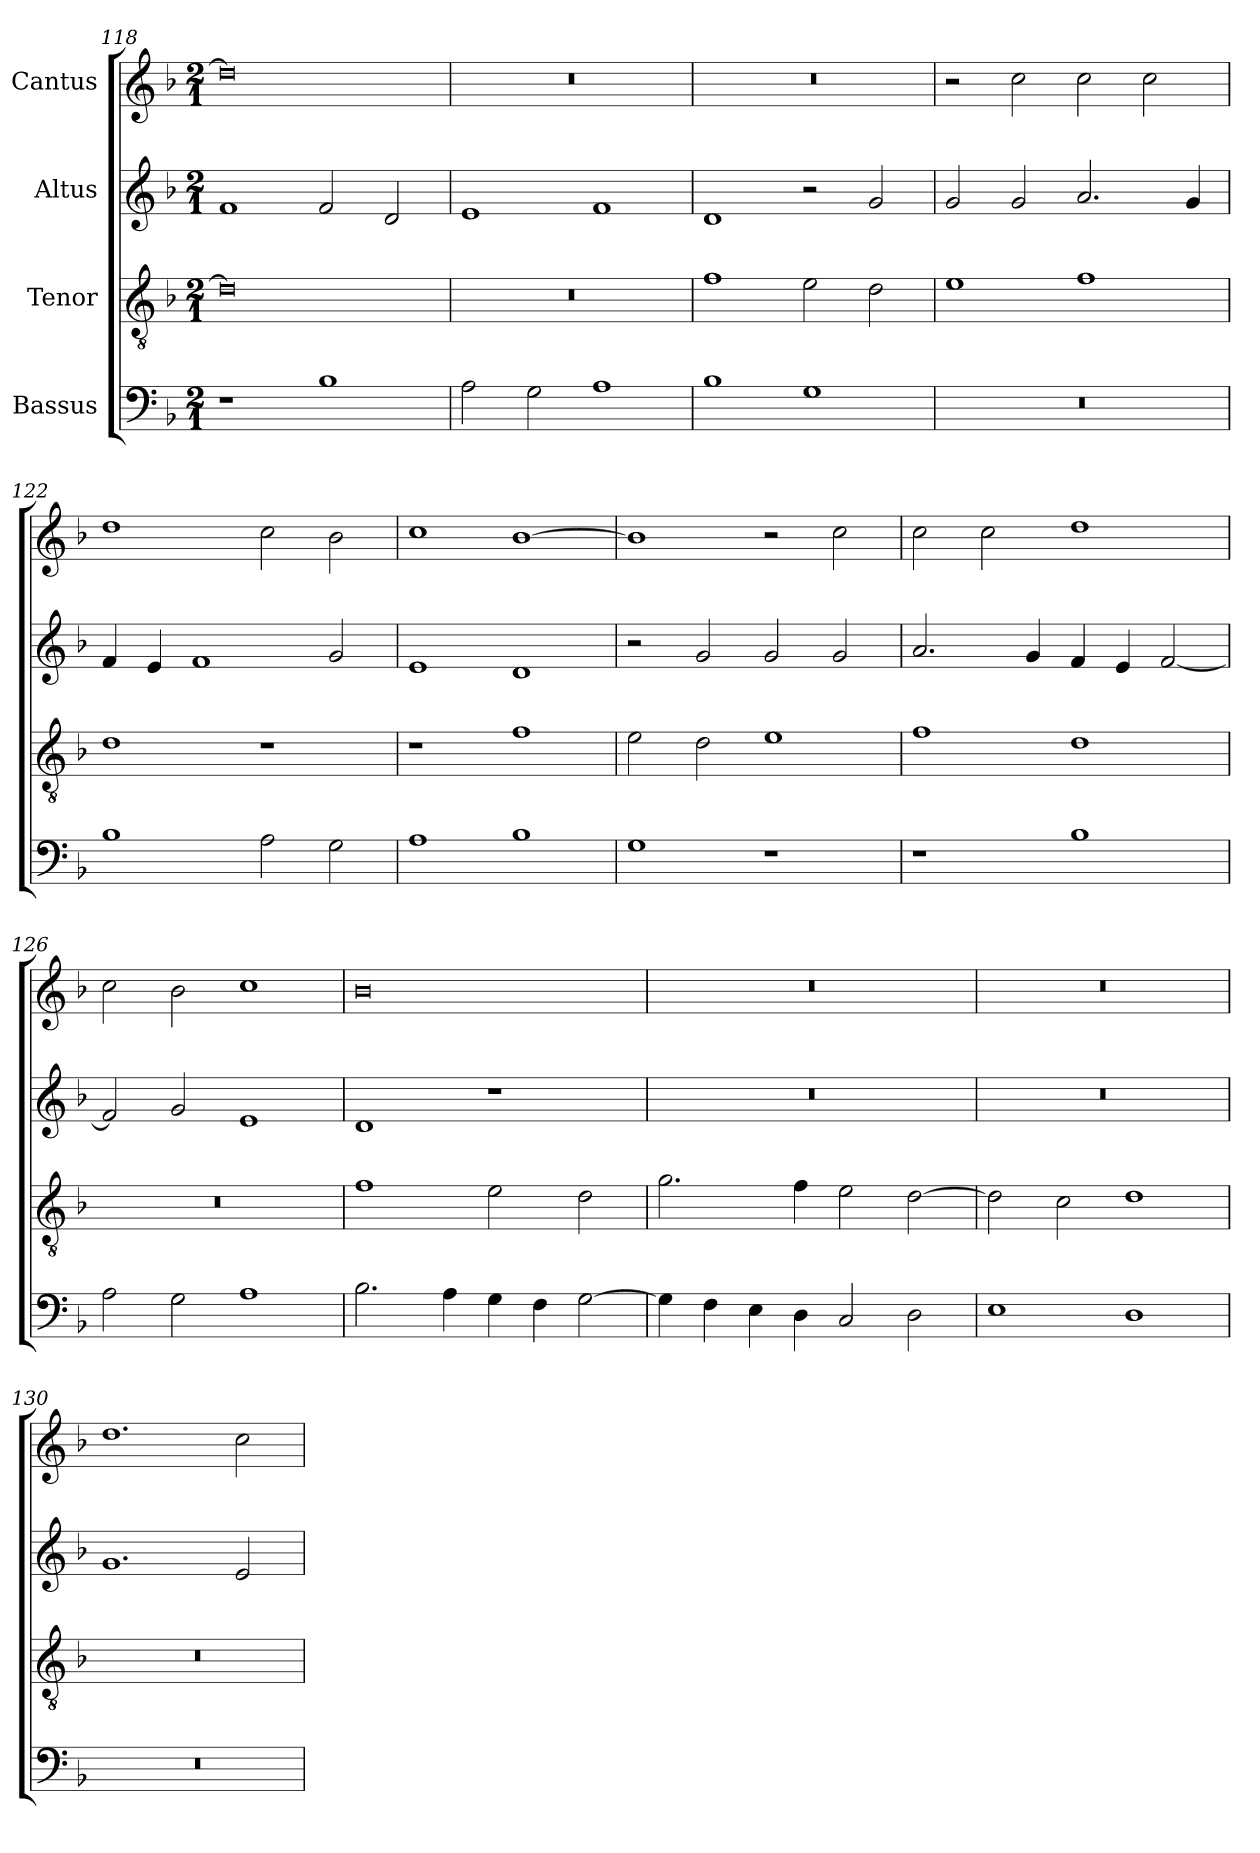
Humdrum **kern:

**kern	**kern	**kern	**kern
*part4	*part3	*part2	*part1
*staff4	*staff3	*staff2	*staff1
*I"Bassus	*I"Tenor	*I"Altus	*I"Cantus
*clefF4	*clefGv2	*clefG2	*clefG2
*	*ITrd7c12	*	*
*k[b-]	*k[b-]	*k[b-]	*k[b-]
*F:	*F:	*F:	*F:
*M2/1	*M2/1	*M2/1	*M2/1
=118	=118	=118	=118
1r	0Di]	1fi	0ddi]
1B-i	.	2fi/	.
.	.	2di/	.
=119	=119	=119	=119
!	!LO:N:vis=1	!	!LO:N:vis=1
2Ai\	0r	1ei	0r
2Gi\	.	.	.
1Ai	.	1fi	.
=120	=120	=120	=120
!	!	!	!LO:N:vis=1
1B-i	1Fi	1di	0r
1Gi	2Ei\	2r	.
.	2Di\	2gi/	.
=121	=121	=121	=121
!LO:N:vis=1	!	!	!
0r	1Ei	2gi/	2r
.	.	2gi/	2cci\
.	1Fi	2.ai/	2cci\
.	.	.	2cci\
.	.	4gi/	.
!!LO:LB:g=z
=122	=122	=122	=122
1B-i	1Di	4fi/	1ddi
.	.	4ei/	.
.	.	1fi	.
2Ai\	1r	.	2cci\
2Gi\	.	2gi/	2b-i\
=123	=123	=123	=123
1Ai	1r	1ei	1cci
1B-i	1Fi	1di	[>1b-i
=124	=124	=124	=124
1Gi	2Ei\	2r	1b-i]
.	2Di\	2gi/	.
1r	1Ei	2gi/	2r
.	.	2gi/	2cci\
=125	=125	=125	=125
1r	1Fi	2.ai/	2cci\
.	.	.	2cci\
.	.	4gi/	.
1B-i	1Di	4fi/	1ddi
.	.	4ei/	.
.	.	[<2fi/	.
=126	=126	=126	=126
!	!LO:N:vis=1	!	!
2Ai\	0r	2fi/]	2cci\
2Gi\	.	2gi/	2b-i\
1Ai	.	1ei	1cci
=127	=127	=127	=127
2.B-i\	1Fi	1di	0b-i
4Ai\	.	.	.
4Gi\	2Ei\	1r	.
4Fi\	.	.	.
[>2Gi\	2Di\	.	.
!!LO:LB:g=z
=128	=128	=128	=128
!	!	!LO:N:vis=1	!LO:N:vis=1
4Gi\]	2.Gi\	0r	0r
4Fi\	.	.	.
4Ei\	.	.	.
4Di\	4Fi\	.	.
2Ci/	2Ei\	.	.
2Di\	[>2Di\	.	.
=129	=129	=129	=129
!	!	!LO:N:vis=1	!LO:N:vis=1
1Ei	2Di\]	0r	0r
.	2Ci\	.	.
1Di	1Di	.	.
=130	=130	=130	=130
!LO:N:vis=1	!LO:N:vis=1	!	!
0r	0r	1.gi	1.ddi
.	.	2ei/	2cci\
=	=	=	=
*-	*-	*-	*-
